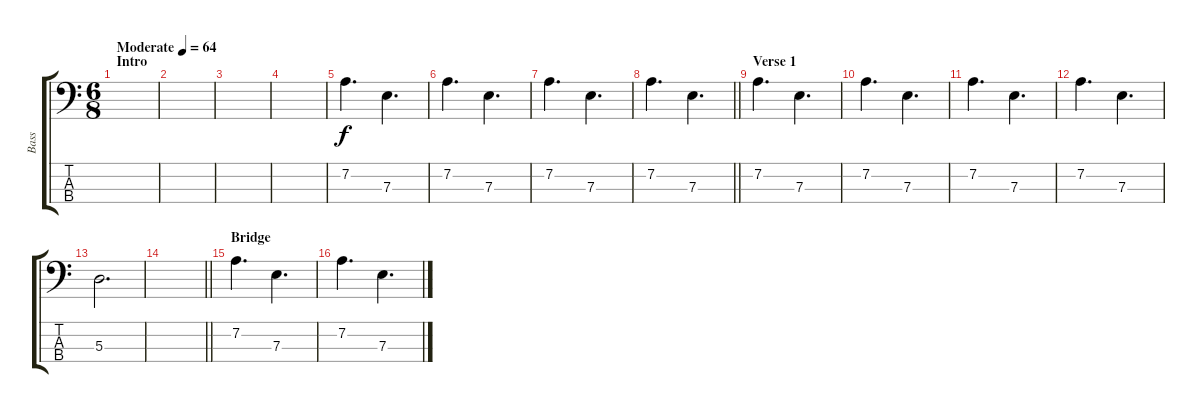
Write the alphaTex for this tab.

\track ("Bass" "Bass") {instrument electricbassfinger}
\staff {score tabs}
\tuning (G2 D2 A1 E1) {hide}
\ts (6 8)
\section ("" "Intro")
\tempo (64 "Moderate")
\clef f4
\ks c
|
|
|
|
7.2.4{d} 7.3.4{d} |
7.2.4{d} 7.3.4{d} |
7.2.4{d} 7.3.4{d} |
\barLineRight lightlight
7.2.4{d} 7.3.4{d} |
\section ("" "Verse 1")
7.2.4{d} 7.3.4{d} |
7.2.4{d} 7.3.4{d} |
7.2.4{d} 7.3.4{d} |
7.2.4{d} 7.3.4{d} |
5.3.2{d} |
\barLineRight lightlight
|
\section ("" "Bridge")
7.2.4{d} 7.3.4{d} |
7.2.4{d} 7.3.4{d}
